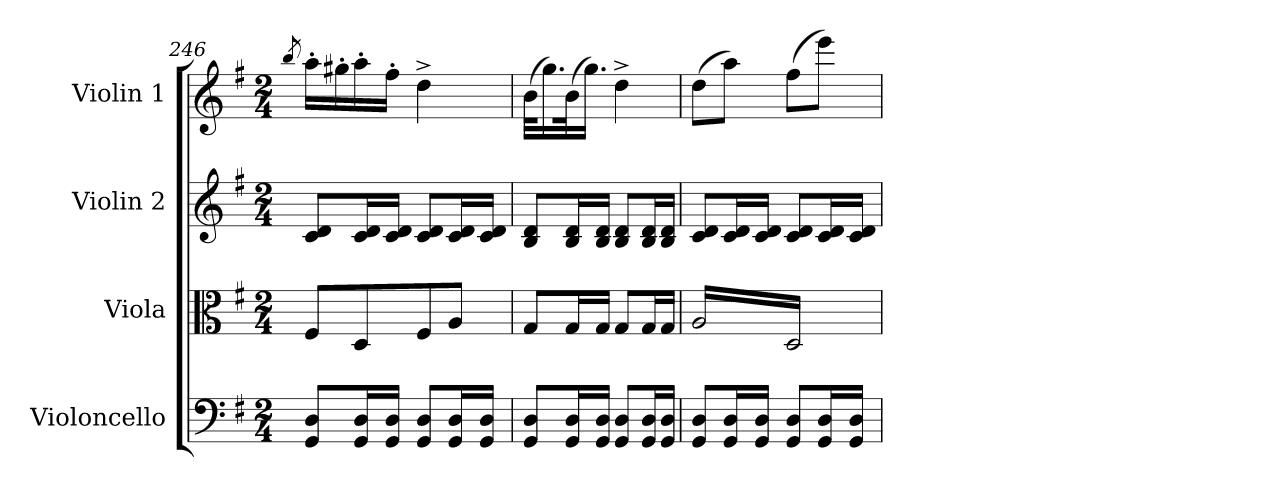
**kern	**kern	**kern	**kern
*part4	*part3	*part2	*part1
*staff4	*staff3	*staff2	*staff1
*I"Violoncello	*I"Viola	*I"Violin 2	*I"Violin 1
*I'Vc	*I'Vla	*I'Vln	*I'Vln
*clefF4	*clefC3	*clefG2	*clefG2
*k[f#]	*k[f#]	*k[f#]	*k[f#]
*M2/4	*M2/4	*M2/4	*M2/4
=246	=246	=246	=246
.	.	.	8qbb/
8GG/ 8D/L	8F#/L	8c/ 8d/L	16aa'\LL
.	.	.	16gg#X'\
16GG/ 16D/L	8D/	16c/ 16d/L	16aa'\
16GG/ 16D/JJ	.	16c/ 16d/JJ	16ff#'\JJ
8GG/ 8D/L	8F#/	8c/ 8d/L	4dd^\
16GG/ 16D/L	8A/J	16c/ 16d/L	.
16GG/ 16D/JJ	.	16c/ 16d/JJ	.
=247	=247	=247	=247
8GG/ 8D/L	8G/L	8B/ 8d/L	(>32b\KLL
.	.	.	16.gg\)
16GG/ 16D/L	16G/L	16B/ 16d/L	(>32b\K
.	.	.	16.gg\JJ)
16GG/ 16D/JJ	16G/JJ	16B/ 16d/JJ	.
8GG/ 8D/L	8G/L	8B/ 8d/L	4dd^\
16GG/ 16D/L	16G/L	16B/ 16d/L	.
16GG/ 16D/JJ	16G/JJ	16B/ 16d/JJ	.
=248	=248	=248	=248
*	*tremolo	*	*
8GG/ 8D/L	16A/LL	8c/ 8d/L	(>8dd\L
.	16D/	.	.
16GG/ 16D/L	16A/	16c/ 16d/L	8aa\J)
16GG/ 16D/JJ	16D/	16c/ 16d/JJ	.
8GG/ 8D/L	16A/	8c/ 8d/L	(>8ff#\L
.	16D/	.	.
16GG/ 16D/L	16A/	16c/ 16d/L	8eee\J)
16GG/ 16D/JJ	16D/JJ	16c/ 16d/JJ	.
*	*Xtremolo	*	*
.	.	.	.
.	.	.	.
.	.	.	.
.	.	.	.
=	=	=	=
*-	*-	*-	*-
